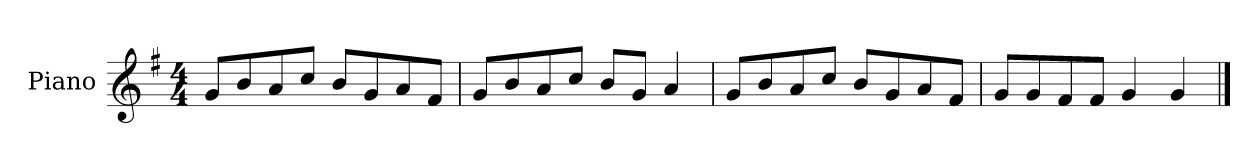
**kern
*part1
*staff1
*I"Piano
*I'P-no
*clefG2
*k[f#]
*M4/4
*MM90
=1
8g/L
8b/
8a/
8cc/J
8b/L
8g/
8a/
8f#/J
=2
8g/L
8b/
8a/
8cc/J
8b/L
8g/J
4a/
=3
8g/L
8b/
8a/
8cc/J
8b/L
8g/
8a/
8f#/J
=4
8g/L
8g/
8f#/
8f#/J
4g/
4g/
==
*-
